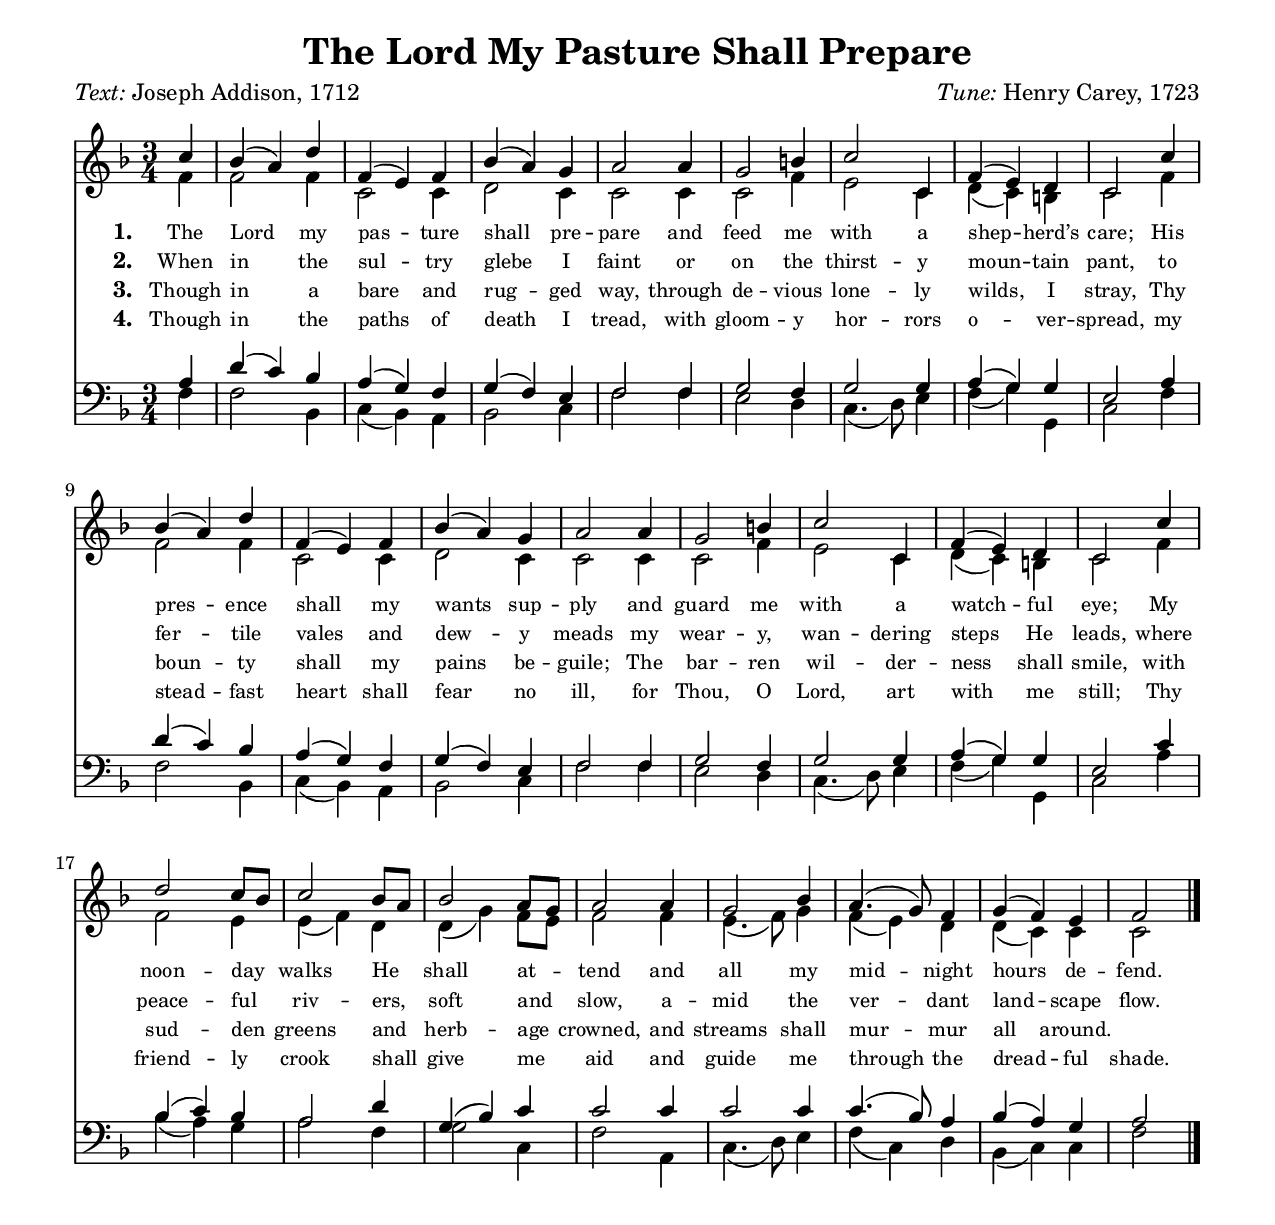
\paper
{
  #(set-paper-size "letter")
  
  indent = 0.0
  markup-system-spacing #'basic-distance = #12
  
  top-margin = 0.5\in
  bottom-margin = 0.5\in
  left-margin = 0.5\in
  right-margin = 0.5\in  
}

\header
{
  title = "The Lord My Pasture Shall Prepare"
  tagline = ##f
  poet = \markup{ \italic Text: Joseph Addison, 1712 }
  composer = \markup{ \italic Tune: Henry Carey, 1723 }
}

global =
{
  \numericTimeSignature
  \time 3/4
  \key f \major
  \override Rest #'direction = #'0
  \override MultiMeasureRest #'staff-position = #0
}

verseOne = \lyricmode
{
  \override Score . LyricText #'font-size = #-1
  \override Score . LyricHyphen #'minimum-distance = #1
  \override Score . LyricSpace #'minimum-distance = #0.8
  
  \set stanza = "1. "
  
  The Lord my pas -- ture shall pre -- pare
  and feed me with a shep -- herd’s care;
  His pres -- ence shall my wants sup -- ply
  and guard me with a watch -- ful eye;
  My noon -- day _ walks He _ shall at -- _ tend
  and all my mid -- night hours de -- fend.
}

verseTwo = \lyricmode
{
  \set stanza = "2. "
  
  When in the sul -- try glebe I faint
  or on the thirst -- y moun -- tain pant,
  to fer -- tile vales and dew -- y meads
  my wear -- y, wan -- dering steps He leads,
  where peace -- ful _ riv -- ers, _ soft and _ slow,
  a -- mid the ver -- dant land -- scape flow.
}

verseThree = \lyricmode
{
  \set stanza = "3. "
  
  Though in a bare and rug -- ged way,
  through de -- vious lone -- ly wilds, I stray,
  Thy boun -- ty shall my pains be -- guile;
  The bar -- ren wil -- der -- ness shall smile,
  with sud -- den _ greens and _ herb -- age _ crowned,
  and streams shall mur -- mur all around.
}

verseFour = \lyricmode
{
  \set stanza = "4. "
  
  Though in the paths of death I tread,
  with gloom -- y hor -- rors o -- ver -- spread,
  my stead -- fast heart shall fear no ill,
  for Thou, O Lord, art with me still;
  Thy friend -- ly _ crook shall _ give me _ aid
  and guide me through the dread -- ful shade.
}

\score
{
  <<
    \new Staff
    <<
      \new Voice = "sopranos" {
        \relative c' {
          \voiceOne
          \global
          \partial 4
          
          c'4
          bes( a) d
          f,( e) f
          bes( a) g
          a2
          
          a4
          g2 b4
          c2 c,4
          f4( e) d
          c2
          
          c'4
          bes( a) d
          f,( e) f
          bes( a) g
          a2
          
          a4
          g2 b4
          c2 c,4
          f4( e) d
          c2
          
          c'4
          d2 c8 bes
          c2 bes8 a
          bes2 a8 g
          a2
          
          a4
          g2 bes4
          a4.( g8) f4
          g( f) e
          f2
          
          \bar "|."
        }
      }
      
      \new Voice = "altos"
      {
        \relative c' {
          \voiceTwo
          
          f4
          f2 f4
          c2 c4
          d2 c4
          c2
          
          c4
          c2 f4
          e2 c4
          d( c) b
          c2
          
          f4
          f2 f4
          c2 c4
          d2 c4
          c2
          
          c4
          c2 f4
          e2 c4
          d( c) b
          c2
          
          f4
          f2 e4
          e( f) d
          d( g) f8 e
          f2
          
          f4
          e4.( f8) g4
          f( e) d
          d( c) c
          c2
        }
      }
      
      \new Lyrics = sopranos { s1 }
      \new Lyrics = sopranosTwo { s1 }
      \new Lyrics = sopranosThree { s1 }
      \new Lyrics = sopranosFour { s1 }
    >>
    
    
    \new Staff
    <<
      \clef bass
      \new Voice = "tenors"
      {
        \relative c' {
          \voiceThree
          \global
          \partial 4
          
          a4
          d( c) bes
          a( g) f
          g( f) e
          f2
          
          f4
          g2 f4
          g2 g4
          a( g) g
          e2
          
          a4
          d( c) bes
          a( g) f
          g( f) e
          f2
          
          f4
          g2 f4
          g2 g4
          a( g) g
          e2
          
          c'4
          bes( c) bes
          a2 d4
          g,( bes) c
          c2
          
          c4
          c2 c4
          c4.( bes8) a4
          bes( a) g
          a2
        }
      }
      
      \new Voice = "basses"
      {
        \relative c {
          \voiceFour
          
          f4
          f2 bes,4
          c( bes) a
          bes2 c4
          f2
          
          f4
          e2 d4
          c4.( d8) e4
          f( g) g,
          c2
          
          f4
          f2 bes,4
          c( bes) a
          bes2 c4
          f2
          
          f4
          e2 d4
          c4.( d8) e4
          f( g) g,
          c2
          
          a'4
          bes( a) g
          a2 f4
          g2 c,4
          f2
          
          a,4
          c4.( d8) e4
          f( c) d
          bes( c) c
          f2
        }
      }
    >>
    \context Lyrics = sopranos \lyricsto sopranos \verseOne
    \context Lyrics = sopranosTwo \lyricsto sopranos \verseTwo
    \context Lyrics = sopranosThree \lyricsto sopranos \verseThree
    \context Lyrics = sopranosFour \lyricsto sopranos \verseFour
  >>
  
  \layout
  {	
    \context
    {
      \Lyrics
      \override VerticalAxisGroup #'minimum-Y-extent = #'(0 . 0)
    }
  }
}
